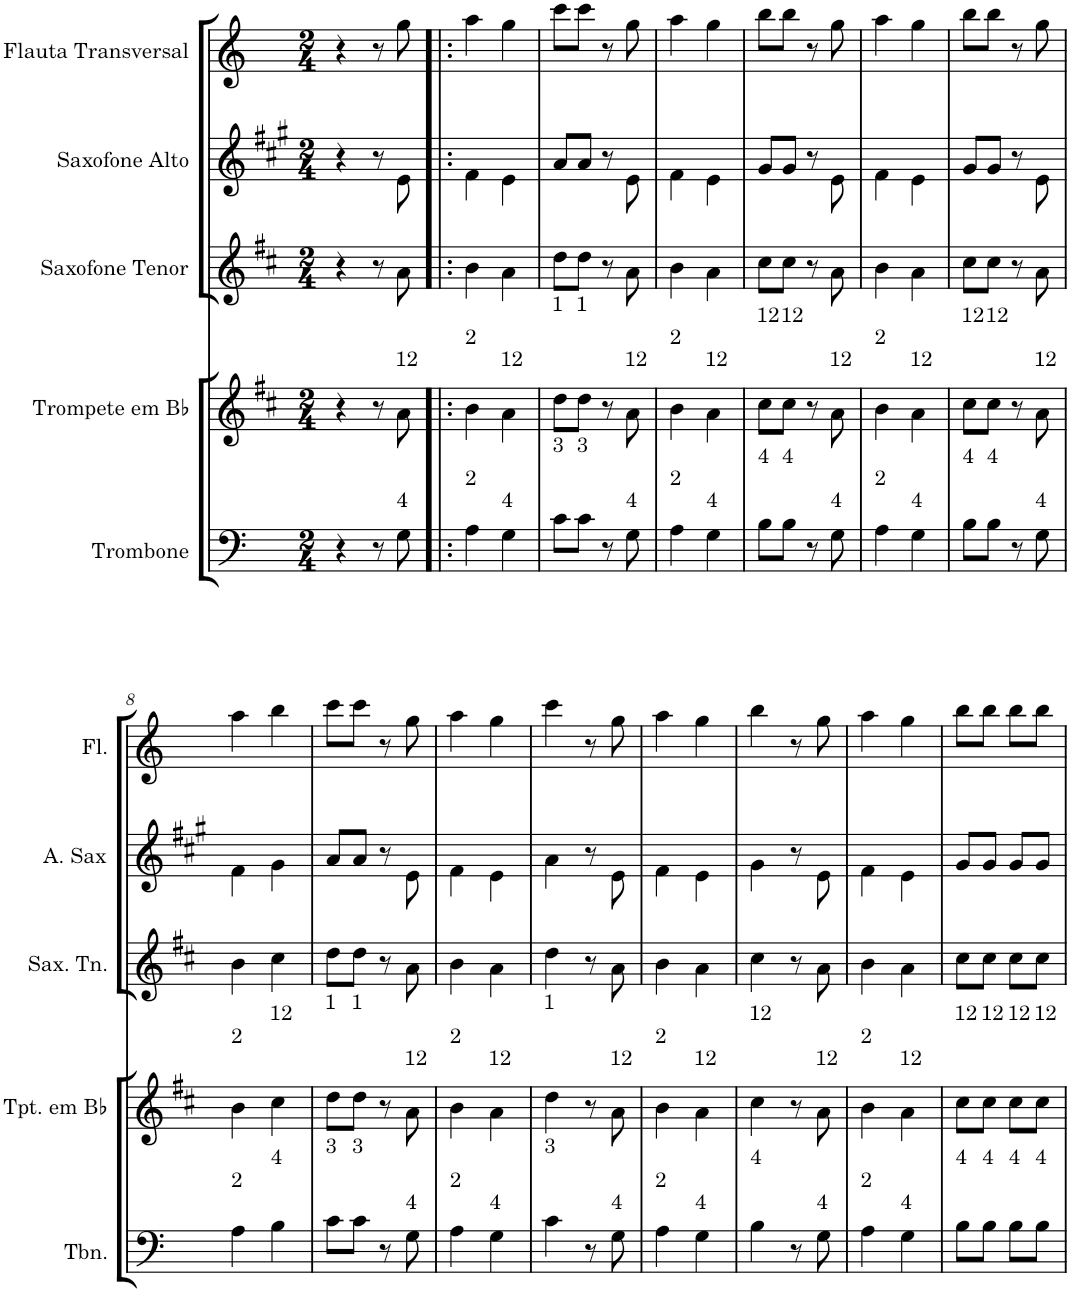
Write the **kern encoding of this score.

**kern	**kern	**kern	**kern	**kern
*part5	*part4	*part3	*part2	*part1
*staff5	*staff4	*staff3	*staff2	*staff1
*I"Trombone	*I"Trompete em Bb	*I"Saxofone Tenor	*I"Saxofone Alto	*I"Flauta Transversal
*I'Tbn.	*I'Tpt. em Bb	*I'Sax. Tn.	*	*I'Fl.
*clefF4	*clefG2	*clefG2	*clefG2	*clefG2
*	*Trd1c2	*Trd8c14	*Trd5c9	*
*k[]	*k[f#c#]	*k[f#c#]	*k[f#c#g#]	*k[]
*M2/4	*M2/4	*M2/4	*M2/4	*M2/4
=1	=1	=1	=1	=1
4r	4r	4r	4r	4r
8r	8r	8r	8r	8r
!	!LO:TX:a:t=12	!	!	!
!LO:TX:a:t=4	!	!	!	!
8G\	8a\	8a\	8e\	8gg\
=2!|:	=2!|:	=2!|:	=2!|:	=2!|:
!	!LO:TX:a:t=2	!	!	!
!LO:TX:a:t=2	!	!	!	!
4A\	4b\	4b\	4f#\	4aa\
!	!LO:TX:a:t=12	!	!	!
!LO:TX:a:t=4	!	!	!	!
4G\	4a\	4a\	4e\	4gg\
=3	=3	=3	=3	=3
!	!LO:TX:a:t=1	!	!	!
!LO:TX:a:t=3	!	!	!	!
8c\L	8dd\L	8dd\L	8a/L	8ccc\L
!	!LO:TX:a:t=1	!	!	!
!LO:TX:a:t=3	!	!	!	!
8c\J	8dd\J	8dd\J	8a/J	8ccc\J
8r	8r	8r	8r	8r
!	!LO:TX:a:t=12	!	!	!
!LO:TX:a:t=4	!	!	!	!
8G\	8a\	8a\	8e\	8gg\
=4	=4	=4	=4	=4
!	!LO:TX:a:t=2	!	!	!
!LO:TX:a:t=2	!	!	!	!
4A\	4b\	4b\	4f#\	4aa\
!	!LO:TX:a:t=12	!	!	!
!LO:TX:a:t=4	!	!	!	!
4G\	4a\	4a\	4e\	4gg\
=5	=5	=5	=5	=5
!	!LO:TX:a:t=12	!	!	!
!LO:TX:a:t=4	!	!	!	!
8B\L	8cc#\L	8cc#\L	8g#/L	8bb\L
!	!LO:TX:a:t=12	!	!	!
!LO:TX:a:t=4	!	!	!	!
8B\J	8cc#\J	8cc#\J	8g#/J	8bb\J
8r	8r	8r	8r	8r
!	!LO:TX:a:t=12	!	!	!
!LO:TX:a:t=4	!	!	!	!
8G\	8a\	8a\	8e\	8gg\
=6	=6	=6	=6	=6
!	!LO:TX:a:t=2	!	!	!
!LO:TX:a:t=2	!	!	!	!
4A\	4b\	4b\	4f#\	4aa\
!	!LO:TX:a:t=12	!	!	!
!LO:TX:a:t=4	!	!	!	!
4G\	4a\	4a\	4e\	4gg\
=7	=7	=7	=7	=7
!	!LO:TX:a:t=12	!	!	!
!LO:TX:a:t=4	!	!	!	!
8B\L	8cc#\L	8cc#\L	8g#/L	8bb\L
!	!LO:TX:a:t=12	!	!	!
!LO:TX:a:t=4	!	!	!	!
8B\J	8cc#\J	8cc#\J	8g#/J	8bb\J
8r	8r	8r	8r	8r
!	!LO:TX:a:t=12	!	!	!
!LO:TX:a:t=4	!	!	!	!
8G\	8a\	8a\	8e\	8gg\
!!LO:LB:g=z
=8	=8	=8	=8	=8
!	!LO:TX:a:t=2	!	!	!
!LO:TX:a:t=2	!	!	!	!
4A\	4b\	4b\	4f#\	4aa\
!	!LO:TX:a:t=12	!	!	!
!LO:TX:a:t=4	!	!	!	!
4B\	4cc#\	4cc#\	4g#\	4bb\
=9	=9	=9	=9	=9
!	!LO:TX:a:t=1	!	!	!
!LO:TX:a:t=3	!	!	!	!
8c\L	8dd\L	8dd\L	8a/L	8ccc\L
!	!LO:TX:a:t=1	!	!	!
!LO:TX:a:t=3	!	!	!	!
8c\J	8dd\J	8dd\J	8a/J	8ccc\J
8r	8r	8r	8r	8r
!	!LO:TX:a:t=12	!	!	!
!LO:TX:a:t=4	!	!	!	!
8G\	8a\	8a\	8e\	8gg\
=10	=10	=10	=10	=10
!	!LO:TX:a:t=2	!	!	!
!LO:TX:a:t=2	!	!	!	!
4A\	4b\	4b\	4f#\	4aa\
!	!LO:TX:a:t=12	!	!	!
!LO:TX:a:t=4	!	!	!	!
4G\	4a\	4a\	4e\	4gg\
=11	=11	=11	=11	=11
!	!LO:TX:a:t=1	!	!	!
!LO:TX:a:t=3	!	!	!	!
4c\	4dd\	4dd\	4a\	4ccc\
8r	8r	8r	8r	8r
!	!LO:TX:a:t=12	!	!	!
!LO:TX:a:t=4	!	!	!	!
8G\	8a\	8a\	8e\	8gg\
=12	=12	=12	=12	=12
!	!LO:TX:a:t=2	!	!	!
!LO:TX:a:t=2	!	!	!	!
4A\	4b\	4b\	4f#\	4aa\
!	!LO:TX:a:t=12	!	!	!
!LO:TX:a:t=4	!	!	!	!
4G\	4a\	4a\	4e\	4gg\
=13	=13	=13	=13	=13
!	!LO:TX:a:t=12	!	!	!
!LO:TX:a:t=4	!	!	!	!
4B\	4cc#\	4cc#\	4g#\	4bb\
8r	8r	8r	8r	8r
!	!LO:TX:a:t=12	!	!	!
!LO:TX:a:t=4	!	!	!	!
8G\	8a\	8a\	8e\	8gg\
=14	=14	=14	=14	=14
!	!LO:TX:a:t=2	!	!	!
!LO:TX:a:t=2	!	!	!	!
4A\	4b\	4b\	4f#\	4aa\
!	!LO:TX:a:t=12	!	!	!
!LO:TX:a:t=4	!	!	!	!
4G\	4a\	4a\	4e\	4gg\
=15	=15	=15	=15	=15
!	!LO:TX:a:t=12	!	!	!
!LO:TX:a:t=4	!	!	!	!
8B\L	8cc#\L	8cc#\L	8g#/L	8bb\L
!	!LO:TX:a:t=12	!	!	!
!LO:TX:a:t=4	!	!	!	!
8B\J	8cc#\J	8cc#\J	8g#/J	8bb\J
!	!LO:TX:a:t=12	!	!	!
!LO:TX:a:t=4	!	!	!	!
8B\L	8cc#\L	8cc#\L	8g#/L	8bb\L
!	!LO:TX:a:t=12	!	!	!
!LO:TX:a:t=4	!	!	!	!
8B\J	8cc#\J	8cc#\J	8g#/J	8bb\J
=	=	=	=	=
*-	*-	*-	*-	*-
